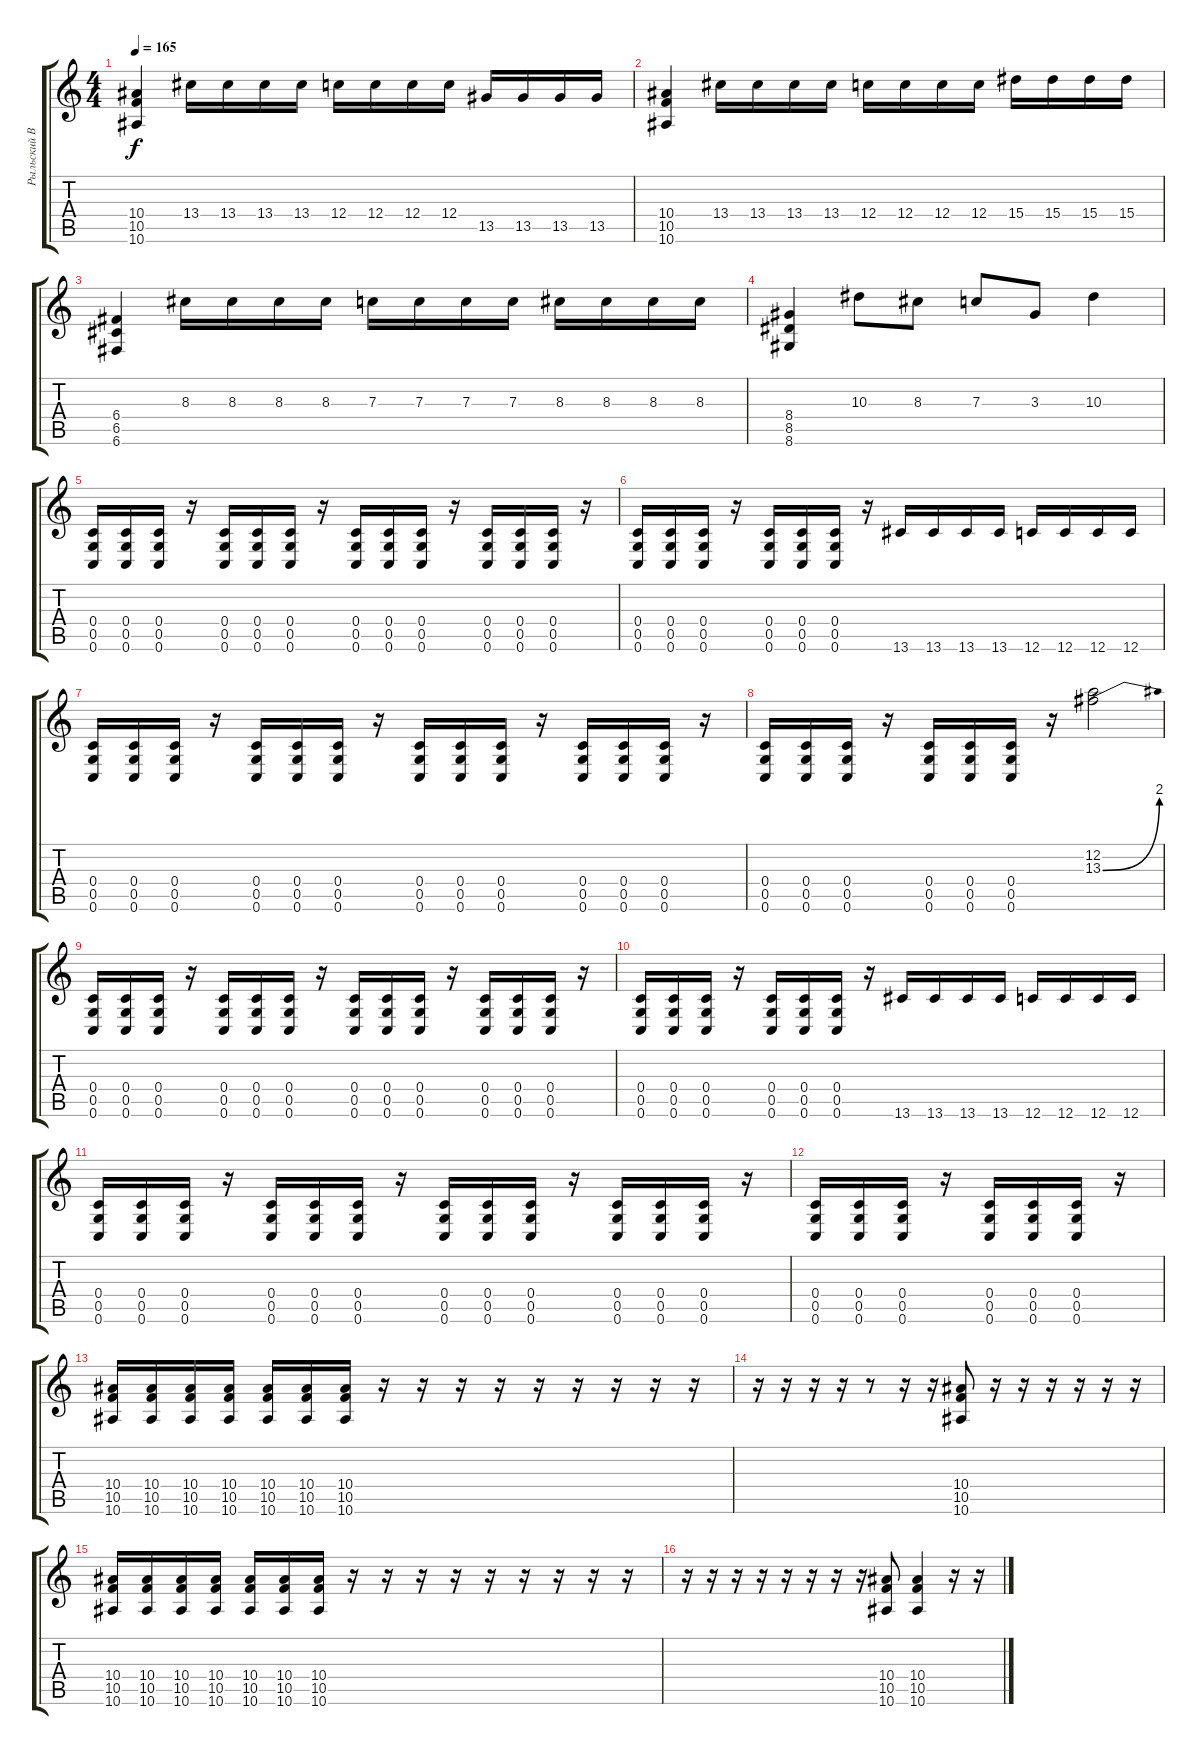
\track ("Рыльский Владислав" "Рыльский В") {instrument distortionguitar}
\staff {score tabs}
\tuning (D4 A3 F3 C3 G2 C2) {hide}
\ts (4 4)
\tempo 165
\clef g2
\ks c
(10.4 10.5 10.6).4{dy f} 13.4.16 13.4.16 13.4.16 13.4.16 12.4.16 12.4.16 12.4.16 12.4.16 13.5.16 13.5.16 13.5.16 13.5.16 |
(10.4 10.5 10.6).4 13.4.16 13.4.16 13.4.16 13.4.16 12.4.16 12.4.16 12.4.16 12.4.16 15.4.16 15.4.16 15.4.16 15.4.16 |
(6.4 6.5 6.6).4 8.3.16 8.3.16 8.3.16 8.3.16 7.3.16 7.3.16 7.3.16 7.3.16 8.3.16 8.3.16 8.3.16 8.3.16 |
(8.4 8.5 8.6).4 10.3.8 8.3.8 7.3.8 3.3.8 10.3.4 |
(0.4 0.5 0.6).16 (0.4 0.5 0.6).16 (0.4 0.5 0.6).16 r.16 (0.4 0.5 0.6).16 (0.4 0.5 0.6).16 (0.4 0.5 0.6).16 r.16 (0.4 0.5 0.6).16 (0.4 0.5 0.6).16 (0.4 0.5 0.6).16 r.16 (0.4 0.5 0.6).16 (0.4 0.5 0.6).16 (0.4 0.5 0.6).16 r.16 |
(0.4 0.5 0.6).16 (0.4 0.5 0.6).16 (0.4 0.5 0.6).16 r.16 (0.4 0.5 0.6).16 (0.4 0.5 0.6).16 (0.4 0.5 0.6).16 r.16 13.6.16 13.6.16 13.6.16 13.6.16 12.6.16 12.6.16 12.6.16 12.6.16 |
(0.4 0.5 0.6).16 (0.4 0.5 0.6).16 (0.4 0.5 0.6).16 r.16 (0.4 0.5 0.6).16 (0.4 0.5 0.6).16 (0.4 0.5 0.6).16 r.16 (0.4 0.5 0.6).16 (0.4 0.5 0.6).16 (0.4 0.5 0.6).16 r.16 (0.4 0.5 0.6).16 (0.4 0.5 0.6).16 (0.4 0.5 0.6).16 r.16 |
(0.4 0.5 0.6).16 (0.4 0.5 0.6).16 (0.4 0.5 0.6).16 r.16 (0.4 0.5 0.6).16 (0.4 0.5 0.6).16 (0.4 0.5 0.6).16 r.16 (12.2 13.3{be (bend 0 0 60 8)}).2 |
(0.4 0.5 0.6).16 (0.4 0.5 0.6).16 (0.4 0.5 0.6).16 r.16 (0.4 0.5 0.6).16 (0.4 0.5 0.6).16 (0.4 0.5 0.6).16 r.16 (0.4 0.5 0.6).16 (0.4 0.5 0.6).16 (0.4 0.5 0.6).16 r.16 (0.4 0.5 0.6).16 (0.4 0.5 0.6).16 (0.4 0.5 0.6).16 r.16 |
(0.4 0.5 0.6).16 (0.4 0.5 0.6).16 (0.4 0.5 0.6).16 r.16 (0.4 0.5 0.6).16 (0.4 0.5 0.6).16 (0.4 0.5 0.6).16 r.16 13.6.16 13.6.16 13.6.16 13.6.16 12.6.16 12.6.16 12.6.16 12.6.16 |
(0.4 0.5 0.6).16 (0.4 0.5 0.6).16 (0.4 0.5 0.6).16 r.16 (0.4 0.5 0.6).16 (0.4 0.5 0.6).16 (0.4 0.5 0.6).16 r.16 (0.4 0.5 0.6).16 (0.4 0.5 0.6).16 (0.4 0.5 0.6).16 r.16 (0.4 0.5 0.6).16 (0.4 0.5 0.6).16 (0.4 0.5 0.6).16 r.16 |
(0.4 0.5 0.6).16 (0.4 0.5 0.6).16 (0.4 0.5 0.6).16 r.16 (0.4 0.5 0.6).16 (0.4 0.5 0.6).16 (0.4 0.5 0.6).16 r.16 |
(10.4 10.5 10.6).16 (10.4 10.5 10.6).16 (10.4 10.5 10.6).16 (10.4 10.5 10.6).16 (10.4 10.5 10.6).16 (10.4 10.5 10.6).16 (10.4 10.5 10.6).16 r.16 r.16 r.16 r.16 r.16 r.16 r.16 r.16 r.16 |
r.16 r.16 r.16 r.16 r.8 r.16 r.16 (10.4 10.5 10.6).8 r.16 r.16 r.16 r.16 r.16 r.16 |
(10.4 10.5 10.6).16 (10.4 10.5 10.6).16 (10.4 10.5 10.6).16 (10.4 10.5 10.6).16 (10.4 10.5 10.6).16 (10.4 10.5 10.6).16 (10.4 10.5 10.6).16 r.16 r.16 r.16 r.16 r.16 r.16 r.16 r.16 r.16 |
r.16 r.16 r.16 r.16 r.16 r.16 r.16 r.16 (10.4 10.5 10.6).8 (10.4 10.5 10.6).4 r.16 r.16
